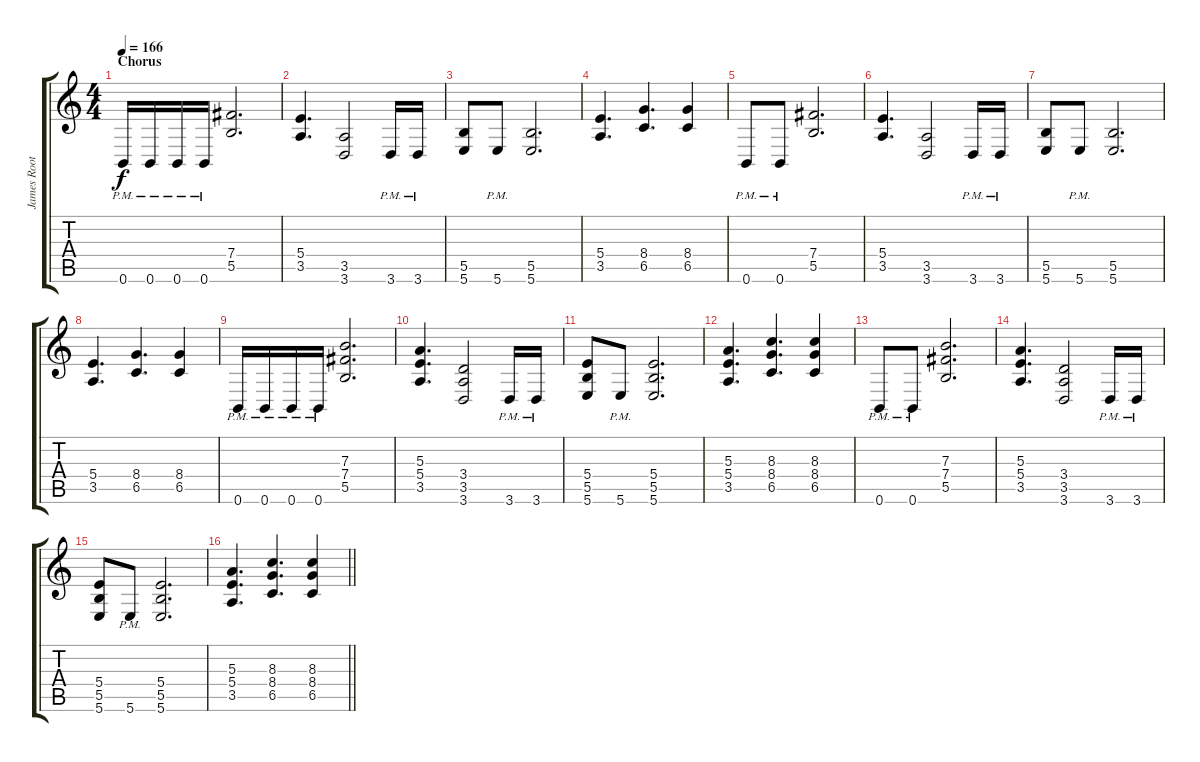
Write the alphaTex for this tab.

\track ("James Root (Guitar II)" "James Root") {instrument overdrivenguitar}
\staff {score tabs}
\tuning (Db4 Ab3 E3 B2 Gb2 B1) {hide}
\ts (4 4)
\section ("" "Chorus")
\tempo 166
\clef g2
\ks c
0.6{pm}.16{dy f} 0.6{pm}.16 0.6{pm}.16 0.6{pm}.16 (7.4 5.5).2{d} |
(5.4 3.5).4{d} (3.5 3.6).2 3.6{pm}.16 3.6{pm}.16 |
(5.5 5.6).8 5.6{pm}.8 (5.5 5.6).2{d} |
(5.4 3.5).4{d} (8.4 6.5).4{d} (8.4 6.5).4 |
0.6{pm}.8 0.6{pm}.8 (7.4 5.5).2{d} |
(5.4 3.5).4{d} (3.5 3.6).2 3.6{pm}.16 3.6{pm}.16 |
(5.5 5.6).8 5.6{pm}.8 (5.5 5.6).2{d} |
(5.4 3.5).4{d} (8.4 6.5).4{d} (8.4 6.5).4 |
0.6{pm}.16 0.6{pm}.16 0.6{pm}.16 0.6{pm}.16 (7.3 7.4 5.5).2{d} |
(5.3 5.4 3.5).4{d} (3.4 3.5 3.6).2 3.6{pm}.16 3.6{pm}.16 |
(5.4 5.5 5.6).8 5.6{pm}.8 (5.4 5.5 5.6).2{d} |
(5.3 5.4 3.5).4{d} (8.3 8.4 6.5).4{d} (8.3 8.4 6.5).4 |
0.6{pm}.8 0.6{pm}.8 (7.3 7.4 5.5).2{d} |
(5.3 5.4 3.5).4{d} (3.4 3.5 3.6).2 3.6{pm}.16 3.6{pm}.16 |
(5.4 5.5 5.6).8 5.6{pm}.8 (5.4 5.5 5.6).2{d} |
\barLineRight lightlight
(5.3 5.4 3.5).4{d} (8.3 8.4 6.5).4{d} (8.3 8.4 6.5).4
